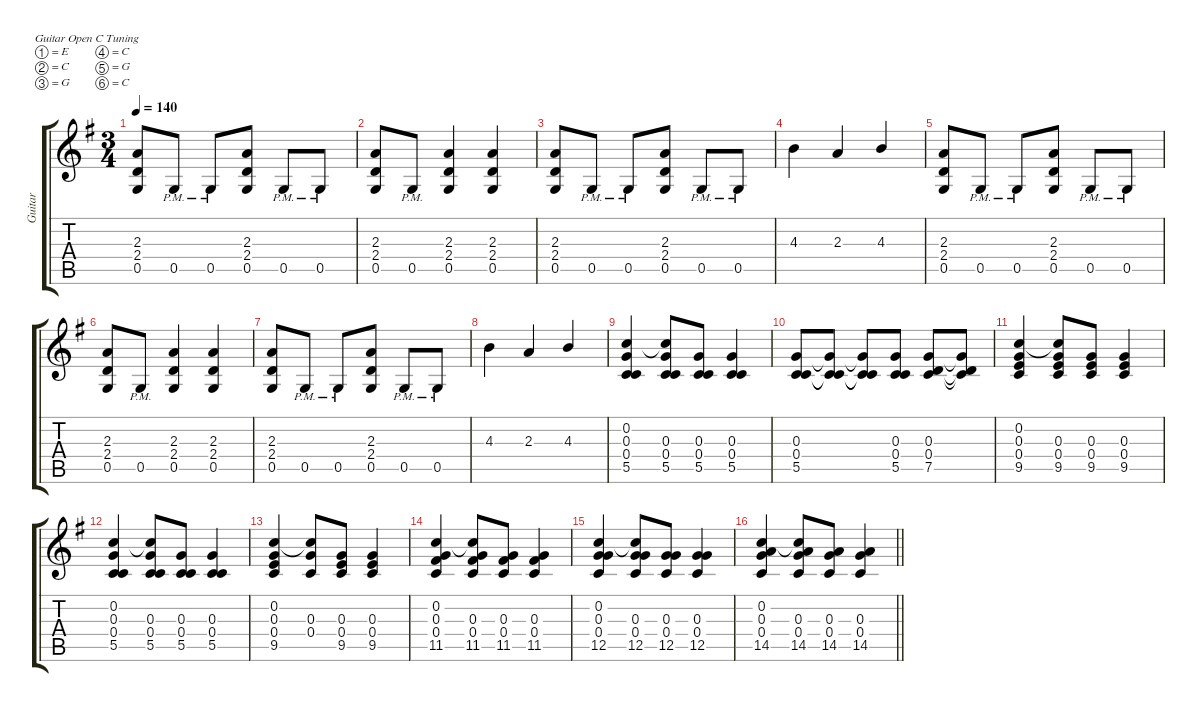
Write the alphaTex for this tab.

\defaultSystemsLayout 8
\hideDynamics
\bracketExtendMode groupsimilarinstruments
\firstSystemTrackNameMode fullname
\otherSystemsTrackNameOrientation horizontal
\track ("Guitar" "s.guit.") {mute instrument acousticguitarsteel}
\staff {score tabs}
\tuning (E4 C4 G3 C3 G2 C2)
\ts (3 4)
\tempo 140
\clef g2
\ks g
(2.3{acc forcenatural} 2.4{acc forcenatural} 0.5{acc forcenatural}).8{dy f beam Up} 0.5{pm acc forcenatural}.8{beam Up} 0.5{pm acc forcenatural}.8{beam Up} (2.3{acc forcenatural} 2.4{acc forcenatural} 0.5{acc forcenatural}).8{beam Up} 0.5{pm acc forcenatural}.8{beam Up} 0.5{pm acc forcenatural}.8{beam Up} |
(2.3{acc forcenatural} 2.4{acc forcenatural} 0.5{acc forcenatural}).8{beam Up} 0.5{pm acc forcenatural}.8{beam Up} (2.3{acc forcenatural} 2.4{acc forcenatural} 0.5{acc forcenatural}).4{beam Up} (2.3{acc forcenatural} 2.4{acc forcenatural} 0.5{acc forcenatural}).4{beam Up} |
(2.3{acc forcenatural} 2.4{acc forcenatural} 0.5{acc forcenatural}).8{beam Up} 0.5{pm acc forcenatural}.8{beam Up} 0.5{pm acc forcenatural}.8{beam Up} (2.3{acc forcenatural} 2.4{acc forcenatural} 0.5{acc forcenatural}).8{beam Up} 0.5{pm acc forcenatural}.8{beam Up} 0.5{pm acc forcenatural}.8{beam Up} |
4.3{acc forcenatural}.4{beam Down} 2.3{acc forcenatural}.4{beam Up} 4.3{acc forcenatural}.4{beam Up} |
(2.3{acc forcenatural} 2.4{acc forcenatural} 0.5{acc forcenatural}).8{beam Up} 0.5{pm acc forcenatural}.8{beam Up} 0.5{pm acc forcenatural}.8{beam Up} (2.3{acc forcenatural} 2.4{acc forcenatural} 0.5{acc forcenatural}).8{beam Up} 0.5{pm acc forcenatural}.8{beam Up} 0.5{pm acc forcenatural}.8{beam Up} |
(2.3{acc forcenatural} 2.4{acc forcenatural} 0.5{acc forcenatural}).8{beam Up} 0.5{pm acc forcenatural}.8{beam Up} (2.3{acc forcenatural} 2.4{acc forcenatural} 0.5{acc forcenatural}).4{beam Up} (2.3{acc forcenatural} 2.4{acc forcenatural} 0.5{acc forcenatural}).4{beam Up} |
(2.3{acc forcenatural} 2.4{acc forcenatural} 0.5{acc forcenatural}).8{beam Up} 0.5{pm acc forcenatural}.8{beam Up} 0.5{pm acc forcenatural}.8{beam Up} (2.3{acc forcenatural} 2.4{acc forcenatural} 0.5{acc forcenatural}).8{beam Up} 0.5{pm acc forcenatural}.8{beam Up} 0.5{pm acc forcenatural}.8{beam Up} |
4.3{acc forcenatural}.4{beam Down} 2.3{acc forcenatural}.4{beam Up} 4.3{acc forcenatural}.4{beam Up} |
(0.2{acc forcenatural} 0.3{acc forcenatural} 0.4{acc forcenatural} 5.5{acc forcenatural}).4{beam Up} (0.2{t acc forcenatural} 0.3{acc forcenatural} 0.4{acc forcenatural} 5.5{acc forcenatural}).8{beam Up} (0.3{acc forcenatural} 0.4{acc forcenatural} 5.5{acc forcenatural}).8{dy p beam Up} (0.3{acc forcenatural} 0.4{acc forcenatural} 5.5{acc forcenatural}).4{dy f beam Up} |
(0.3{acc forcenatural} 0.4{acc forcenatural} 5.5{acc forcenatural}).8{beam Up} (0.3{t acc forcenatural} 0.4{t acc forcenatural} 5.5{t acc forcenatural}).8{beam Up} (0.3{t acc forcenatural} 0.4{t acc forcenatural} 5.5{t acc forcenatural}).8{beam Up} (0.3{acc forcenatural} 0.4{acc forcenatural} 5.5{acc forcenatural}).8{dy p beam Up} (0.3{acc forcenatural} 0.4{acc forcenatural} 7.5{acc forcenatural}).8{dy f beam Up} (0.3{t acc forcenatural} 0.4{t acc forcenatural} 7.5{t acc forcenatural}).8{beam Up} |
(0.2{acc forcenatural} 0.3{acc forcenatural} 0.4{acc forcenatural} 9.5{acc forcenatural}).4{beam Up} (0.2{t acc forcenatural} 0.3{acc forcenatural} 0.4{acc forcenatural} 9.5{acc forcenatural}).8{beam Up} (0.3{acc forcenatural} 0.4{acc forcenatural} 9.5{acc forcenatural}).8{dy p beam Up} (0.3{acc forcenatural} 0.4{acc forcenatural} 9.5{acc forcenatural}).4{dy f beam Up} |
(0.2{acc forcenatural} 0.3{acc forcenatural} 0.4{acc forcenatural} 5.5{acc forcenatural}).4{beam Up} (0.2{t acc forcenatural} 0.3{acc forcenatural} 0.4{acc forcenatural} 5.5{acc forcenatural}).8{beam Up} (0.3{acc forcenatural} 0.4{acc forcenatural} 5.5{acc forcenatural}).8{dy p beam Up} (0.3{acc forcenatural} 0.4{acc forcenatural} 5.5{acc forcenatural}).4{dy f beam Up} |
(0.2{acc forcenatural} 0.3{acc forcenatural} 0.4{acc forcenatural} 9.5{acc forcenatural}).4{beam Up} (0.2{t acc forcenatural} 0.3{acc forcenatural} 0.4{acc forcenatural}).8{beam Up} (0.3{acc forcenatural} 0.4{acc forcenatural} 9.5{acc forcenatural}).8{dy p beam Up} (0.3{acc forcenatural} 0.4{acc forcenatural} 9.5{acc forcenatural}).4{dy f beam Up} |
(0.2{acc forcenatural} 0.3{acc forcenatural} 0.4{acc forcenatural} 11.5{acc #}).4{beam Up} (0.2{t acc forcenatural} 0.3{acc forcenatural} 0.4{acc forcenatural} 11.5{acc #}).8{beam Up} (0.3{acc forcenatural} 0.4{acc forcenatural} 11.5{acc #}).8{dy p beam Up} (0.3{acc forcenatural} 0.4{acc forcenatural} 11.5{acc #}).4{dy f beam Up} |
(0.2{acc forcenatural} 0.3{acc forcenatural} 0.4{acc forcenatural} 12.5{acc forcenatural}).4{beam Up} (0.2{t acc forcenatural} 0.3{acc forcenatural} 0.4{acc forcenatural} 12.5{acc forcenatural}).8{beam Up} (0.3{acc forcenatural} 0.4{acc forcenatural} 12.5{acc forcenatural}).8{dy p beam Up} (0.3{acc forcenatural} 0.4{acc forcenatural} 12.5{acc forcenatural}).4{dy f beam Up} |
\barLineRight lightlight
(0.2{acc forcenatural} 0.3{acc forcenatural} 0.4{acc forcenatural} 14.5{acc forcenatural}).4{beam Up} (0.2{t acc forcenatural} 0.3{acc forcenatural} 0.4{acc forcenatural} 14.5{acc forcenatural}).8{beam Up} (0.3{acc forcenatural} 0.4{acc forcenatural} 14.5{acc forcenatural}).8{dy p beam Up} (0.3{acc forcenatural} 0.4{acc forcenatural} 14.5{acc forcenatural}).4{dy f beam Up}
